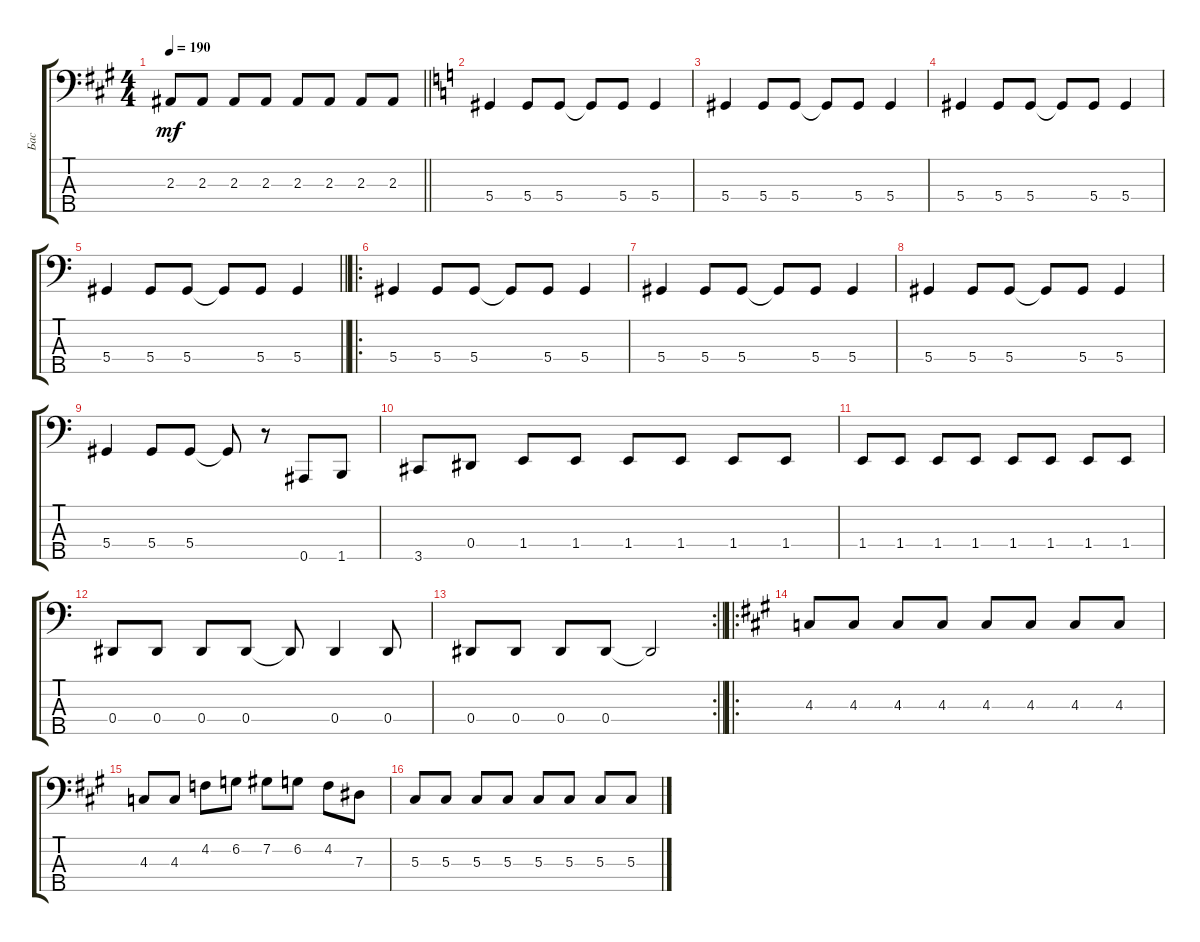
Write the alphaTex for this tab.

\track ("Бас" "Бас") {instrument electricbassfinger}
\staff {score tabs}
\tuning (Gb2 Db2 Ab1 Eb1 Bb0) {hide}
\ts (4 4)
\tempo 190
\clef f4
\barLineRight lightlight
\ks a
2.3{t}.8{dy mf} 2.3.8 2.3.8 2.3.8 2.3.8 2.3.8 2.3.8 2.3.8 |
\ks c
5.4.4 5.4.8 5.4.8 5.4{t}.8 5.4.8 5.4.4 |
5.4.4 5.4.8 5.4.8 5.4{t}.8 5.4.8 5.4.4 |
5.4.4 5.4.8 5.4.8 5.4{t}.8 5.4.8 5.4.4 |
\barLineRight lightlight
5.4.4 5.4.8 5.4.8 5.4{t}.8 5.4.8 5.4.4 |
\ro
5.4.4 5.4.8 5.4.8 5.4{t}.8 5.4.8 5.4.4 |
5.4.4 5.4.8 5.4.8 5.4{t}.8 5.4.8 5.4.4 |
5.4.4 5.4.8 5.4.8 5.4{t}.8 5.4.8 5.4.4 |
5.4.4 5.4.8 5.4.8 5.4{t}.8 r.8 0.5.8 1.5.8 |
3.5.8 0.4.8 1.4.8 1.4.8 1.4.8 1.4.8 1.4.8 1.4.8 |
1.4.8 1.4.8 1.4.8 1.4.8 1.4.8 1.4.8 1.4.8 1.4.8 |
0.4.8 0.4.8 0.4.8 0.4.8 0.4{t}.8 0.4.4 0.4.8 |
\rc 2
\barLineRight lightlight
0.4.8 0.4.8 0.4.8 0.4.8 0.4{t}.2 |
\ro
\ks a
4.3.8 4.3.8 4.3.8 4.3.8 4.3.8 4.3.8 4.3.8 4.3.8 |
4.3.8 4.3.8 4.2.8 6.2.8 7.2.8 6.2.8 4.2.8 7.3.8 |
5.3.8 5.3.8 5.3.8 5.3.8 5.3.8 5.3.8 5.3.8 5.3.8
